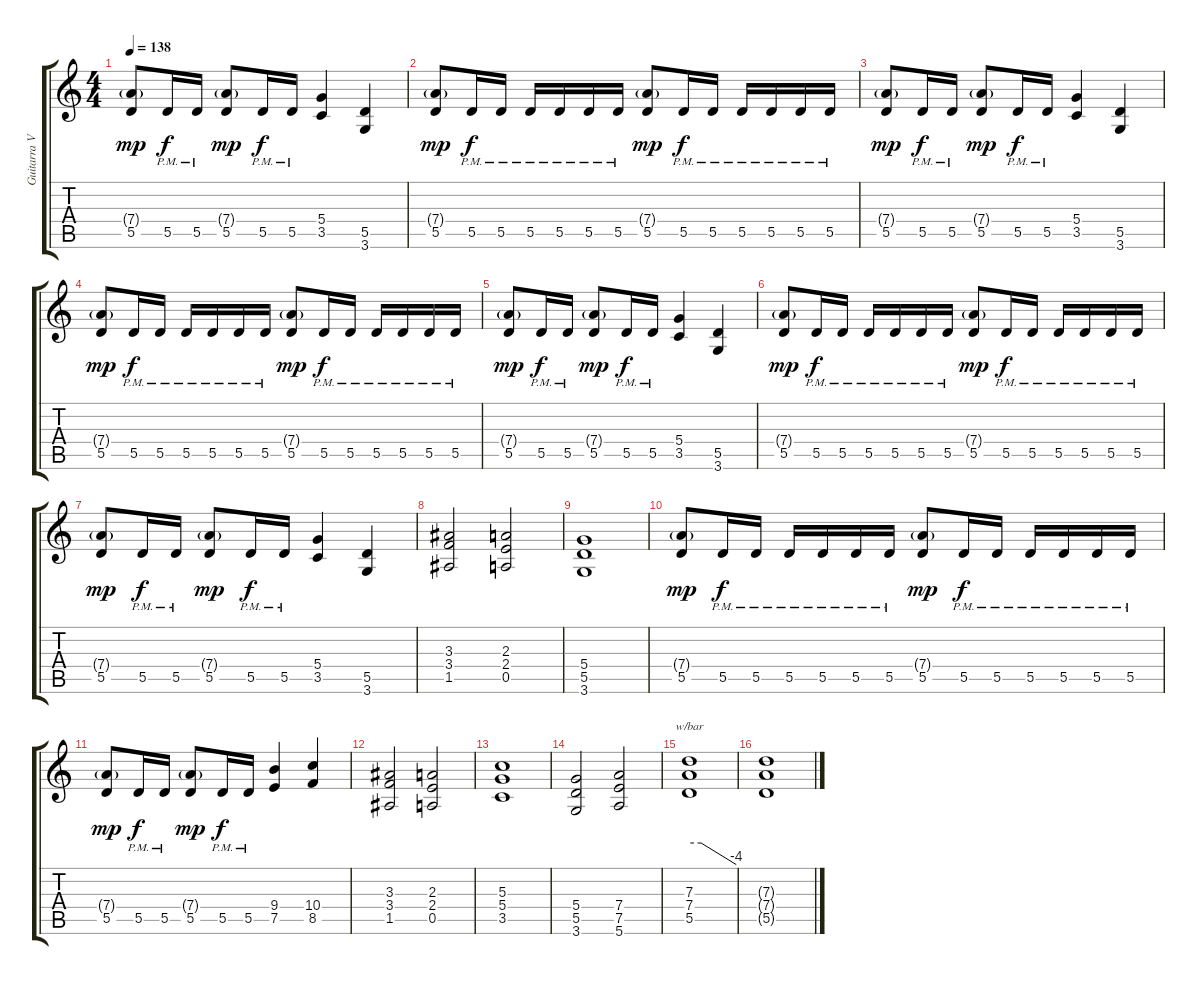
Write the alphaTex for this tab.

\track ("Guitarra V (Dist. Rítmica)" "Guitarra V") {instrument distortionguitar}
\staff {score tabs}
\tuning (E4 B3 G3 D3 A2 E2) {hide}
\ts (4 4)
\tempo 138
\clef g2
\ks c
(7.4{g} 5.5).8{dy mp} 5.5{pm}.16{dy f} 5.5{pm}.16 (7.4{g} 5.5).8{dy mp} 5.5{pm}.16{dy f} 5.5{pm}.16 (5.4 3.5).4 (5.5 3.6).4 |
(7.4{g} 5.5).8{dy mp} 5.5{pm}.16{dy f} 5.5{pm}.16 5.5{pm}.16 5.5{pm}.16 5.5{pm}.16 5.5{pm}.16 (7.4{g} 5.5).8{dy mp} 5.5{pm}.16{dy f} 5.5{pm}.16 5.5{pm}.16 5.5{pm}.16 5.5{pm}.16 5.5{pm}.16 |
(7.4{g} 5.5).8{dy mp} 5.5{pm}.16{dy f} 5.5{pm}.16 (7.4{g} 5.5).8{dy mp} 5.5{pm}.16{dy f} 5.5{pm}.16 (5.4 3.5).4 (5.5 3.6).4 |
(7.4{g} 5.5).8{dy mp} 5.5{pm}.16{dy f} 5.5{pm}.16 5.5{pm}.16 5.5{pm}.16 5.5{pm}.16 5.5{pm}.16 (7.4{g} 5.5).8{dy mp} 5.5{pm}.16{dy f} 5.5{pm}.16 5.5{pm}.16 5.5{pm}.16 5.5{pm}.16 5.5{pm}.16 |
(7.4{g} 5.5).8{dy mp} 5.5{pm}.16{dy f} 5.5{pm}.16 (7.4{g} 5.5).8{dy mp} 5.5{pm}.16{dy f} 5.5{pm}.16 (5.4 3.5).4 (5.5 3.6).4 |
(7.4{g} 5.5).8{dy mp} 5.5{pm}.16{dy f} 5.5{pm}.16 5.5{pm}.16 5.5{pm}.16 5.5{pm}.16 5.5{pm}.16 (7.4{g} 5.5).8{dy mp} 5.5{pm}.16{dy f} 5.5{pm}.16 5.5{pm}.16 5.5{pm}.16 5.5{pm}.16 5.5{pm}.16 |
(7.4{g} 5.5).8{dy mp} 5.5{pm}.16{dy f} 5.5{pm}.16 (7.4{g} 5.5).8{dy mp} 5.5{pm}.16{dy f} 5.5{pm}.16 (5.4 3.5).4 (5.5 3.6).4 |
(3.3 3.4 1.5).2 (2.3 2.4 0.5).2 |
(5.4 5.5 3.6).1 |
(7.4{g} 5.5).8{dy mp} 5.5{pm}.16{dy f} 5.5{pm}.16 5.5{pm}.16 5.5{pm}.16 5.5{pm}.16 5.5{pm}.16 (7.4{g} 5.5).8{dy mp} 5.5{pm}.16{dy f} 5.5{pm}.16 5.5{pm}.16 5.5{pm}.16 5.5{pm}.16 5.5{pm}.16 |
(7.4{g} 5.5).8{dy mp} 5.5{pm}.16{dy f} 5.5{pm}.16 (7.4{g} 5.5).8{dy mp} 5.5{pm}.16{dy f} 5.5{pm}.16 (9.4 7.5).4 (10.4 8.5).4 |
(3.3 3.4 1.5).2 (2.3 2.4 0.5).2 |
(5.3 5.4 3.5).1 |
(5.4 5.5 3.6).2 (7.4 7.5 5.6).2 |
(7.3 7.4 5.5).1{tbe (custom default 0 0 15 0 60 -16)} |
(7.3{t} 7.4{t} 5.5{t}).1
